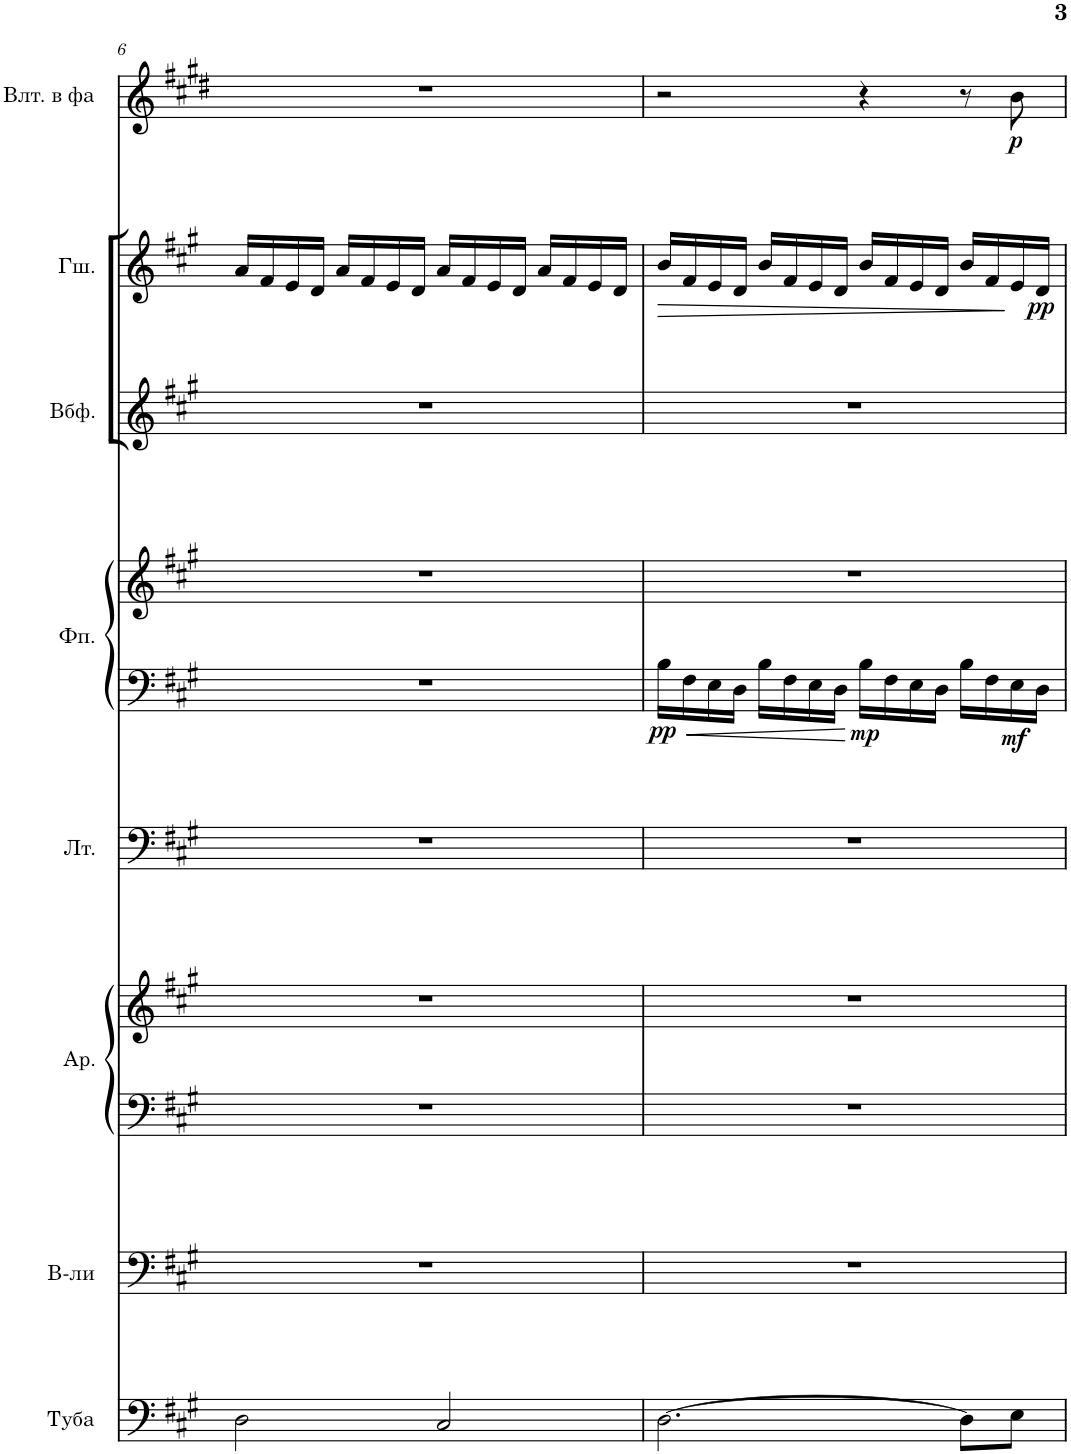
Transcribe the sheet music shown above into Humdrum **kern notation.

**kern	**kern	**kern	**kern	**kern	**kern	**kern	**dynam	**kern	**kern	**dynam	**kern	**dynam
*part8	*part7	*part6	*part6	*part5	*part4	*part4	*part4	*part3	*part2	*part2	*part1	*part1
*staff10	*staff9	*staff8	*staff7	*staff6	*staff5	*staff4	*staff4/5	*staff3	*staff2	*staff2	*staff1	*staff1
*I"Туба	*I"Виолончели	*I"Арфа	*	*I"Литавры	*I"Фортепиано	*	*	*I"Вибрафон	*I"Глокеншпиль	*	*I"Валторна в фа	*
!!LO:PB:g=z
*clefF4	*clefF4	*clefF4	*clefG2	*clefF4	*clefF4	*clefG2	*	*clefG2	*clefG2	*	*clefG2	*
*	*	*	*	*	*	*	*	*	*Trd-14c-24	*	*Trd4c7	*
*k[f#c#g#]	*k[f#c#g#]	*k[f#c#g#]	*k[f#c#g#]	*k[f#c#g#]	*k[f#c#g#]	*k[f#c#g#]	*	*k[f#c#g#]	*k[f#c#g#]	*	*k[f#c#g#d#]	*
*M4/4	*M4/4	*M4/4	*M4/4	*M4/4	*M4/4	*M4/4	*	*M4/4	*M4/4	*	*M4/4	*
=6	=6	=6	=6	=6	=6	=6	=6	=6	=6	=6	=6	=6
2D\	1r	1r	1r	1r	1r	1r	.	1r	16a/LL	.	1r	.
.	.	.	.	.	.	.	.	.	16f#/	.	.	.
.	.	.	.	.	.	.	.	.	16e/	.	.	.
.	.	.	.	.	.	.	.	.	16d/JJ	.	.	.
.	.	.	.	.	.	.	.	.	16a/LL	.	.	.
.	.	.	.	.	.	.	.	.	16f#/	.	.	.
.	.	.	.	.	.	.	.	.	16e/	.	.	.
.	.	.	.	.	.	.	.	.	16d/JJ	.	.	.
2C#/	.	.	.	.	.	.	.	.	16a/LL	.	.	.
.	.	.	.	.	.	.	.	.	16f#/	.	.	.
.	.	.	.	.	.	.	.	.	16e/	.	.	.
.	.	.	.	.	.	.	.	.	16d/JJ	.	.	.
.	.	.	.	.	.	.	.	.	16a/LL	.	.	.
.	.	.	.	.	.	.	.	.	16f#/	.	.	.
.	.	.	.	.	.	.	.	.	16e/	.	.	.
.	.	.	.	.	.	.	.	.	16d/JJ	.	.	.
=7	=7	=7	=7	=7	=7	=7	=7	=7	=7	=7	=7	=7
!	!	!	!	!	!	!	!LO:DY:b=2	!	!	!LO:HP:b	!	!
[2.D\	1r	1r	1r	1r	16B\LL	1r	pp	1r	16b/LL	>	2r	.
.	.	.	.	.	16F#\	.	.	.	16f#/	.	.	.
.	.	.	.	.	16E\	.	.	.	16e/	.	.	.
.	.	.	.	.	16D\JJ	.	.	.	16d/JJ	.	.	.
.	.	.	.	.	16B\LL	.	.	.	16b/LL	.	.	.
.	.	.	.	.	16F#\	.	.	.	16f#/	.	.	.
.	.	.	.	.	16E\	.	.	.	16e/	.	.	.
.	.	.	.	.	16D\JJ	.	.	.	16d/JJ	.	.	.
!	!	!	!	!	!	!	!LO:DY:b=2	!	!	!	!	!
.	.	.	.	.	16B\LL	.	mp	.	16b/LL	.	4r	.
.	.	.	.	.	16F#\	.	.	.	16f#/	.	.	.
.	.	.	.	.	16E\	.	.	.	16e/	.	.	.
.	.	.	.	.	16D\JJ	.	.	.	16d/JJ	.	.	.
8D\L]	.	.	.	.	16B\LL	.	.	.	16b/LL	.	8r	.
.	.	.	.	.	16F#\	.	.	.	16f#/	.	.	.
!	!	!	!	!	!	!	!LO:DY:b=2	!	!	!	!	!LO:DY:b
8E\J	.	.	.	.	16E\	.	mf	.	16e/	]	8b\	p
!	!	!	!	!	!	!	!	!	!	!LO:DY:b	!	!
.	.	.	.	.	16D\JJ	.	.	.	16d/JJ	pp	.	.
=	=	=	=	=	=	=	=	=	=	=	=	=
*-	*-	*-	*-	*-	*-	*-	*-	*-	*-	*-	*-	*-
